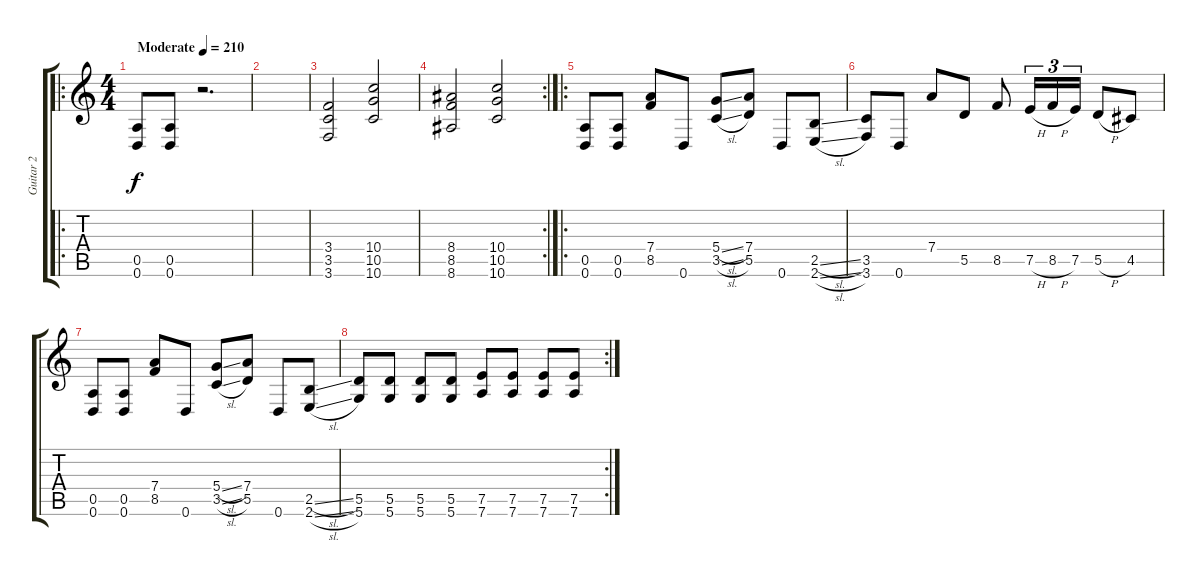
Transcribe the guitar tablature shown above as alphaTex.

\track ("Guitar 2" "Guitar 2") {instrument distortionguitar}
\staff {score tabs}
\tuning (E4 B3 G3 D3 A2 D2) {hide}
\ro
\ts (4 4)
\tempo (210 "Moderate")
\clef g2
\ks c
(0.5 0.6).8{dy f instrument distortionguitar} (0.5 0.6).8 r.2{d} |
|
(3.4 3.5 3.6).2 (10.4 10.5 10.6).2 |
\rc 2
(8.4 8.5 8.6).2 (10.4 10.5 10.6).2 |
\ro
(0.5 0.6).8 (0.5 0.6).8 (7.4 8.5).8 0.6.8 (5.4{sl} 3.5{sl}).8 (7.4 5.5).8 0.6.8 (2.5{sl} 2.6{sl}).8 |
(3.5 3.6).8 0.6.8 7.4.8 5.5.8 8.5.8 7.5{h}.16{tu (3 2)} 8.5{h}.16{tu (3 2)} 7.5.16{tu (3 2)} 5.5{h}.8 4.5.8 |
(0.5 0.6).8 (0.5 0.6).8 (7.4 8.5).8 0.6.8 (5.4{sl} 3.5{sl}).8 (7.4 5.5).8 0.6.8 (2.5{sl} 2.6{sl}).8 |
\rc 2
(5.5 5.6).8 (5.5 5.6).8 (5.5 5.6).8 (5.5 5.6).8 (7.5 7.6).8 (7.5 7.6).8 (7.5 7.6).8 (7.5 7.6).8
